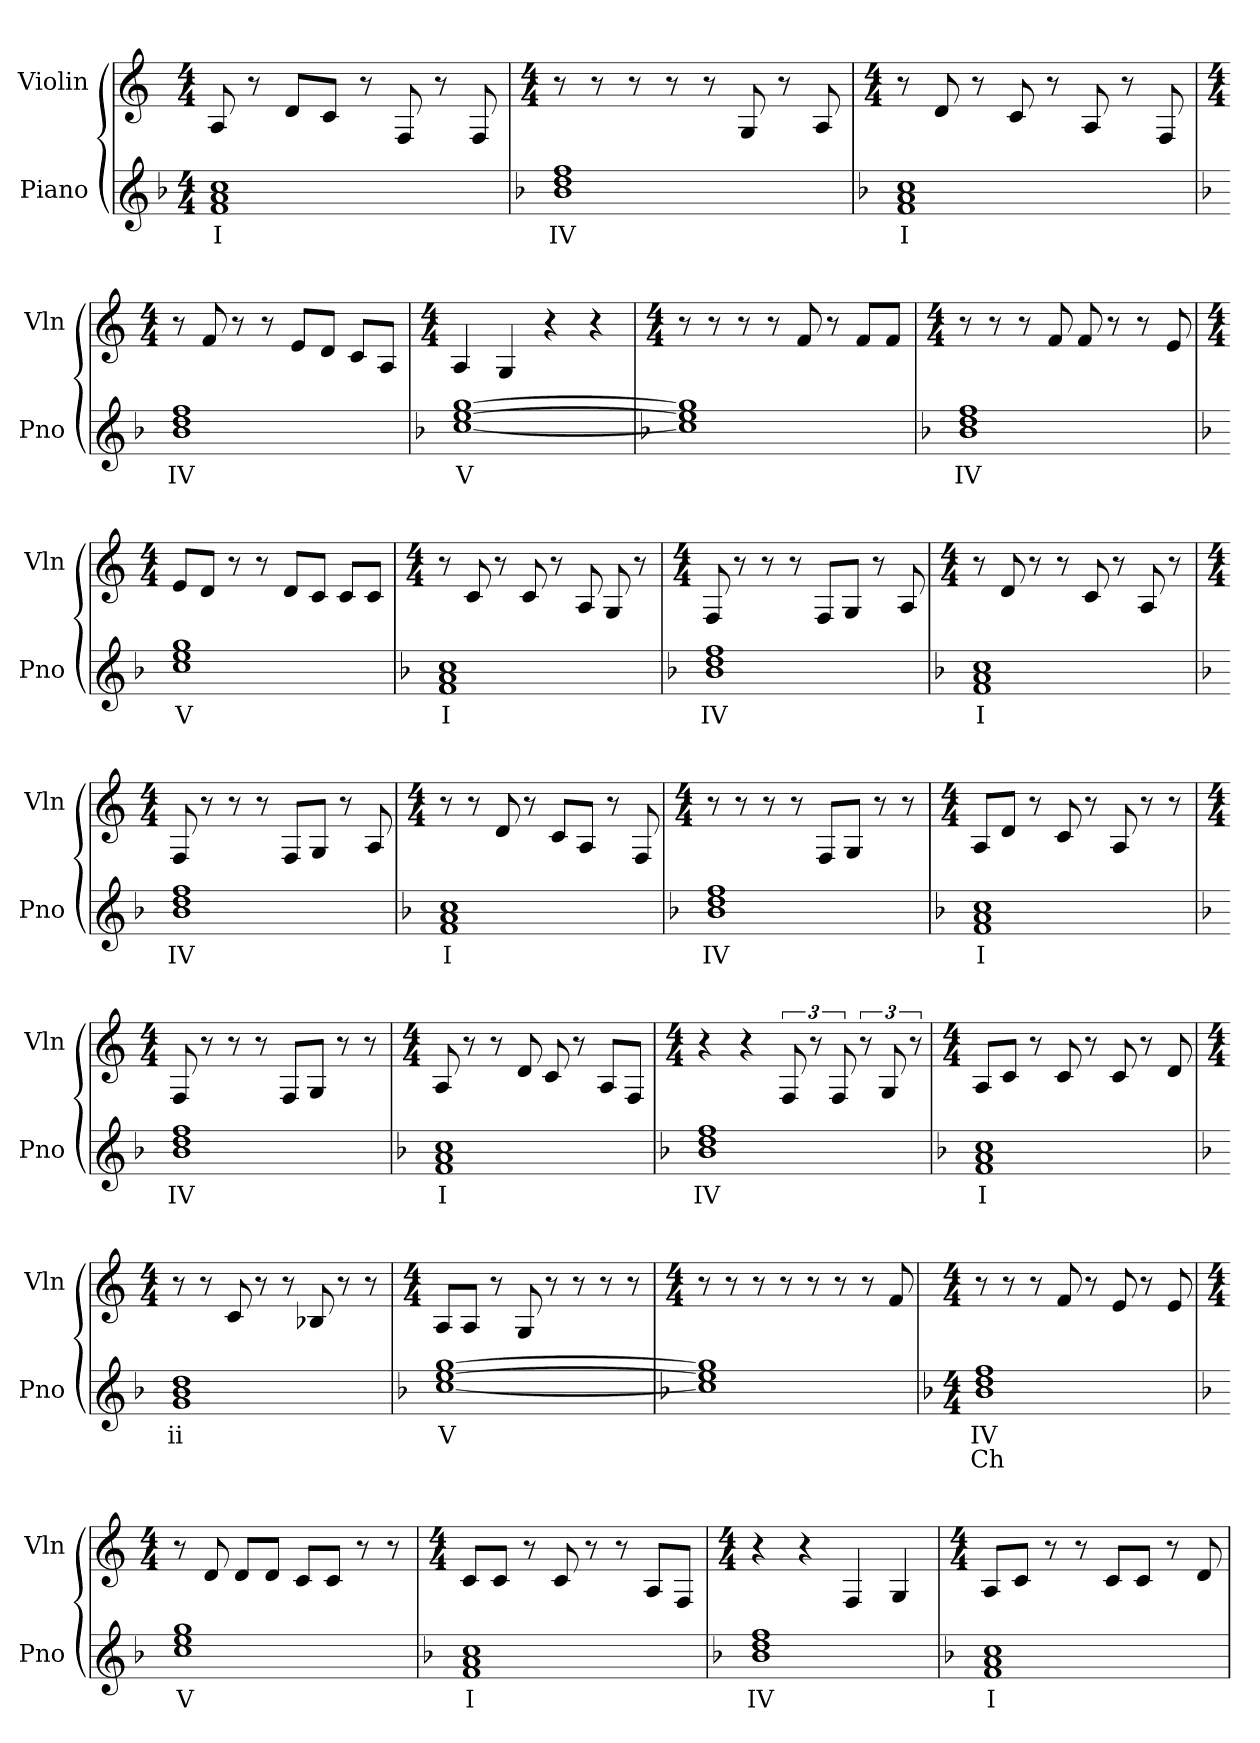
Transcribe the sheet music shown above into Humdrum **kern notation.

**kern	**text	**text	**kern
*part2	*part2	*part2	*part1
*staff2	*staff2	*staff2	*staff1
*I"Piano	*	*	*I"Violin
*I'Pno	*	*	*I'Vln
*k[b-]	*	*	*
*F:	*	*	*
*M4/4	*	*	*M4/4
=	=	=	=
1f 1a 1cc	I	.	8A
.	.	.	8r
.	.	.	8dL
.	.	.	8cJ
.	.	.	8r
.	.	.	8F
.	.	.	8r
.	.	.	8F
=	=	=	=
*k[b-]	*	*	*
*F:	*	*	*
*	*	*	*M4/4
1b- 1dd 1ff	IV	.	8r
.	.	.	8r
.	.	.	8r
.	.	.	8r
.	.	.	8r
.	.	.	8G
.	.	.	8r
.	.	.	8A
=	=	=	=
*k[b-]	*	*	*
*F:	*	*	*
*	*	*	*M4/4
1f 1a 1cc	I	.	8r
.	.	.	8d
.	.	.	8r
.	.	.	8c
.	.	.	8r
.	.	.	8A
.	.	.	8r
.	.	.	8F
=	=	=	=
*k[b-]	*	*	*
*F:	*	*	*
*	*	*	*M4/4
1b- 1dd 1ff	IV	.	8r
.	.	.	8f
.	.	.	8r
.	.	.	8r
.	.	.	8eL
.	.	.	8dJ
.	.	.	8cL
.	.	.	8AJ
=	=	=	=
*k[b-]	*	*	*
*F:	*	*	*
*	*	*	*M4/4
[1cc [1ee [1gg	V	.	4A
.	.	.	4G
.	.	.	4r
.	.	.	4r
=	=	=	=
*k[b-]	*	*	*
*F:	*	*	*
*	*	*	*M4/4
1cc] 1ee] 1gg]	.	.	8r
.	.	.	8r
.	.	.	8r
.	.	.	8r
.	.	.	8f
.	.	.	8r
.	.	.	8fL
.	.	.	8fJ
=	=	=	=
*k[b-]	*	*	*
*F:	*	*	*
*	*	*	*M4/4
1b- 1dd 1ff	IV	.	8r
.	.	.	8r
.	.	.	8r
.	.	.	8f
.	.	.	8f
.	.	.	8r
.	.	.	8r
.	.	.	8e
=	=	=	=
*k[b-]	*	*	*
*F:	*	*	*
*	*	*	*M4/4
1cc 1ee 1gg	V	.	8eL
.	.	.	8dJ
.	.	.	8r
.	.	.	8r
.	.	.	8dL
.	.	.	8cJ
.	.	.	8cL
.	.	.	8cJ
=	=	=	=
*k[b-]	*	*	*
*F:	*	*	*
*	*	*	*M4/4
1f 1a 1cc	I	.	8r
.	.	.	8c
.	.	.	8r
.	.	.	8c
.	.	.	8r
.	.	.	8A
.	.	.	8G
.	.	.	8r
=	=	=	=
*k[b-]	*	*	*
*F:	*	*	*
*	*	*	*M4/4
1b- 1dd 1ff	IV	.	8F
.	.	.	8r
.	.	.	8r
.	.	.	8r
.	.	.	8FL
.	.	.	8GJ
.	.	.	8r
.	.	.	8A
=	=	=	=
*k[b-]	*	*	*
*F:	*	*	*
*	*	*	*M4/4
1f 1a 1cc	I	.	8r
.	.	.	8d
.	.	.	8r
.	.	.	8r
.	.	.	8c
.	.	.	8r
.	.	.	8A
.	.	.	8r
=	=	=	=
*k[b-]	*	*	*
*F:	*	*	*
*	*	*	*M4/4
1b- 1dd 1ff	IV	.	8F
.	.	.	8r
.	.	.	8r
.	.	.	8r
.	.	.	8FL
.	.	.	8GJ
.	.	.	8r
.	.	.	8A
=	=	=	=
*k[b-]	*	*	*
*F:	*	*	*
*	*	*	*M4/4
1f 1a 1cc	I	.	8r
.	.	.	8r
.	.	.	8d
.	.	.	8r
.	.	.	8cL
.	.	.	8AJ
.	.	.	8r
.	.	.	8F
=	=	=	=
*k[b-]	*	*	*
*F:	*	*	*
*	*	*	*M4/4
1b- 1dd 1ff	IV	.	8r
.	.	.	8r
.	.	.	8r
.	.	.	8r
.	.	.	8FL
.	.	.	8GJ
.	.	.	8r
.	.	.	8r
=	=	=	=
*k[b-]	*	*	*
*F:	*	*	*
*	*	*	*M4/4
1f 1a 1cc	I	.	8AL
.	.	.	8dJ
.	.	.	8r
.	.	.	8c
.	.	.	8r
.	.	.	8A
.	.	.	8r
.	.	.	8r
=	=	=	=
*k[b-]	*	*	*
*F:	*	*	*
*	*	*	*M4/4
1b- 1dd 1ff	IV	.	8F
.	.	.	8r
.	.	.	8r
.	.	.	8r
.	.	.	8FL
.	.	.	8GJ
.	.	.	8r
.	.	.	8r
=	=	=	=
*k[b-]	*	*	*
*F:	*	*	*
*	*	*	*M4/4
1f 1a 1cc	I	.	8A
.	.	.	8r
.	.	.	8r
.	.	.	8d
.	.	.	8c
.	.	.	8r
.	.	.	8AL
.	.	.	8FJ
=	=	=	=
*k[b-]	*	*	*
*F:	*	*	*
*	*	*	*M4/4
1b- 1dd 1ff	IV	.	4r
.	.	.	4r
.	.	.	12F
.	.	.	12r
.	.	.	12F
.	.	.	12r
.	.	.	12G
.	.	.	12r
=	=	=	=
*k[b-]	*	*	*
*F:	*	*	*
*	*	*	*M4/4
1f 1a 1cc	I	.	8AL
.	.	.	8cJ
.	.	.	8r
.	.	.	8c
.	.	.	8r
.	.	.	8c
.	.	.	8r
.	.	.	8d
=	=	=	=
*k[b-]	*	*	*
*F:	*	*	*
*	*	*	*M4/4
1g 1b- 1dd	ii	.	8r
.	.	.	8r
.	.	.	8c
.	.	.	8r
.	.	.	8r
.	.	.	8B-X
.	.	.	8r
.	.	.	8r
=	=	=	=
*k[b-]	*	*	*
*F:	*	*	*
*	*	*	*M4/4
[1cc [1ee [1gg	V	.	8AL
.	.	.	8AJ
.	.	.	8r
.	.	.	8G
.	.	.	8r
.	.	.	8r
.	.	.	8r
.	.	.	8r
=	=	=	=
*k[b-]	*	*	*
*F:	*	*	*
*	*	*	*M4/4
1cc] 1ee] 1gg]	.	.	8r
.	.	.	8r
.	.	.	8r
.	.	.	8r
.	.	.	8r
.	.	.	8r
.	.	.	8r
.	.	.	8f
=	=	=	=
*k[b-]	*	*	*
*F:	*	*	*
*M4/4	*	*	*M4/4
1b- 1dd 1ff	IV	Ch	8r
.	.	.	8r
.	.	.	8r
.	.	.	8f
.	.	.	8r
.	.	.	8e
.	.	.	8r
.	.	.	8e
=	=	=	=
*k[b-]	*	*	*
*F:	*	*	*
*	*	*	*M4/4
1cc 1ee 1gg	V	.	8r
.	.	.	8d
.	.	.	8dL
.	.	.	8dJ
.	.	.	8cL
.	.	.	8cJ
.	.	.	8r
.	.	.	8r
=	=	=	=
*k[b-]	*	*	*
*F:	*	*	*
*	*	*	*M4/4
1f 1a 1cc	I	.	8cL
.	.	.	8cJ
.	.	.	8r
.	.	.	8c
.	.	.	8r
.	.	.	8r
.	.	.	8AL
.	.	.	8FJ
=	=	=	=
*k[b-]	*	*	*
*F:	*	*	*
*	*	*	*M4/4
1b- 1dd 1ff	IV	.	4r
.	.	.	4r
.	.	.	4F
.	.	.	4G
=	=	=	=
*k[b-]	*	*	*
*F:	*	*	*
*	*	*	*M4/4
1f 1a 1cc	I	.	8AL
.	.	.	8cJ
.	.	.	8r
.	.	.	8r
.	.	.	8cL
.	.	.	8cJ
.	.	.	8r
.	.	.	8d
=	=	=	=
*-	*-	*-	*-
